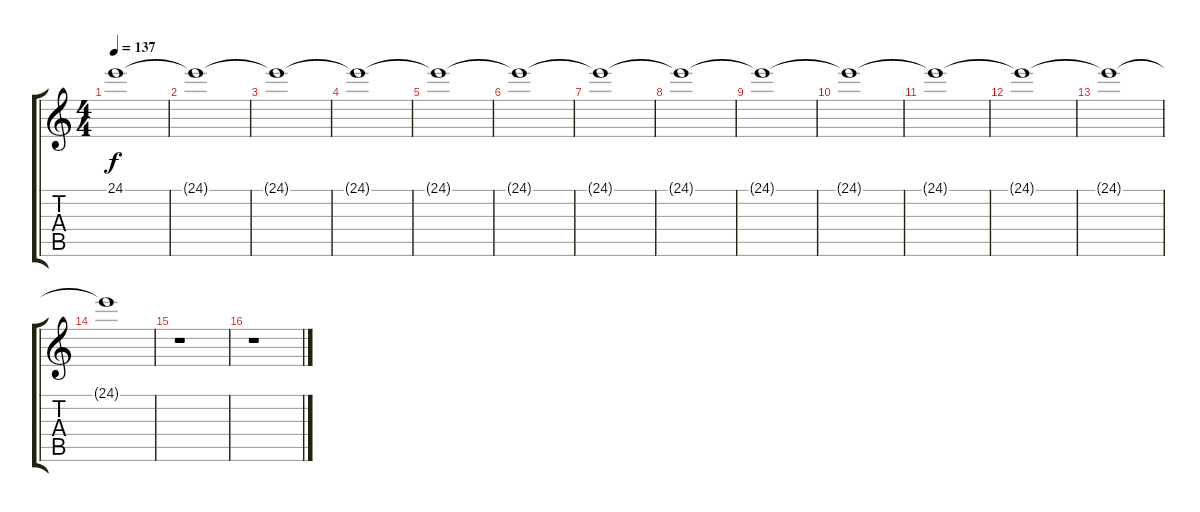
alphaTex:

\track "" {instrument synthstrings1}
\staff {score tabs}
\tuning (E4 B3 G3 D3 A2 E2) {hide}
\ts (4 4)
\tempo 137
\clef g2
\ks c
24.1{t}.1{dy f} |
24.1{t}.1 |
24.1{t}.1 |
24.1{t}.1 |
24.1{t}.1 |
24.1{t}.1 |
24.1{t}.1 |
24.1{t}.1 |
24.1{t}.1 |
24.1{t}.1 |
24.1{t}.1 |
24.1{t}.1 |
24.1{t}.1 |
24.1{t}.1 |
r.1 |
r.1
